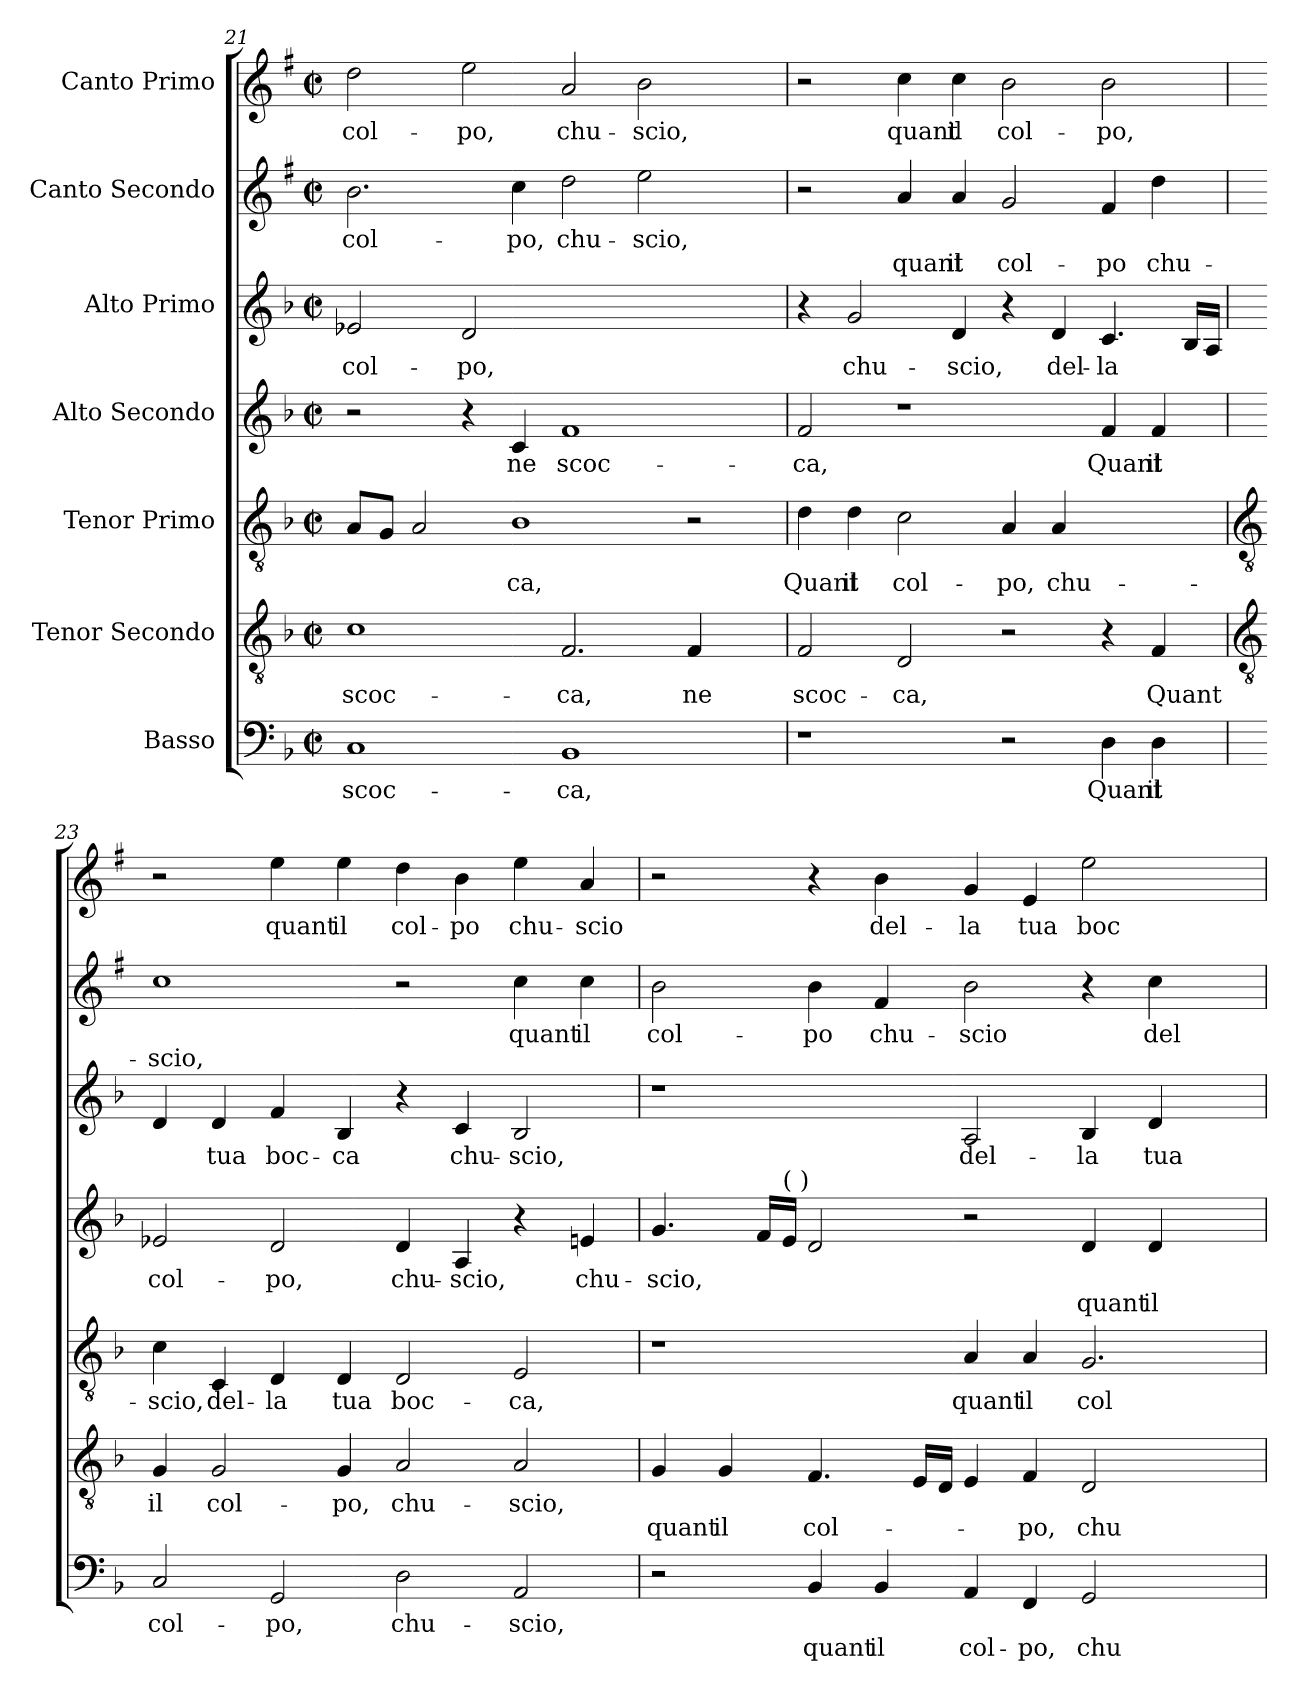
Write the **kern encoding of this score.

**kern	**text	**text	**kern	**text	**text	**kern	**text	**kern	**text	**text	**kern	**text	**kern	**text	**text	**kern	**text
*part7	*part7	*part7	*part6	*part6	*part6	*part5	*part5	*part4	*part4	*part4	*part3	*part3	*part2	*part2	*part2	*part1	*part1
*staff7	*staff7	*staff7	*staff6	*staff6	*staff6	*staff5	*staff5	*staff4	*staff4	*staff4	*staff3	*staff3	*staff2	*staff2	*staff2	*staff1	*staff1
*I"Basso	*	*	*I"Tenor Secondo	*	*	*I"Tenor Primo	*	*I"Alto Secondo	*	*	*I"Alto Primo	*	*I"Canto Secondo	*	*	*I"Canto Primo	*
*clefF4	*	*	*clefGv2	*	*	*clefGv2	*	*clefG2	*	*	*clefG2	*	*clefG2	*	*	*clefG2	*
*	*	*	*	*	*	*	*	*	*	*	*	*	*ITrd1c2	*	*	*ITrd1c2	*
*k[b-]	*	*	*k[b-]	*	*	*k[b-]	*	*k[b-]	*	*	*k[b-]	*	*k[b-]	*	*	*k[b-]	*
*F:	*	*	*F:	*	*	*F:	*	*F:	*	*	*F:	*	*F:	*	*	*F:	*
*M4/2	*	*	*M4/2	*	*	*M4/2	*	*M4/2	*	*	*M4/2	*	*M4/2	*	*	*M4/2	*
*met(c|)	*	*	*met(c|)	*	*	*met(c|)	*	*met(c|)	*	*	*met(c|)	*	*met(c|)	*	*	*met(c|)	*
=21	=21	=21	=21	=21	=21	=21	=21	=21	=21	=21	=21	=21	=21	=21	=21	=21	=21
!	!LO:LY:b	!	!	!LO:LY:b	!	!	!	!	!	!	!	!LO:LY:b	!	!LO:LY:b	!	!	!LO:LY:b
*	*	*	*	*	*	*	*	*	*	*	*	*	*	*	*	*^	*
1C	scoc-	.	1c	scoc-	.	8AL	.	2r	.	.	2e-X	col-	2.a	col-	.	2cc	0ryy	col-
.	.	.	.	.	.	8GJ	.	.	.	.	.	.	.	.	.	.	.	.
.	.	.	.	.	.	2A	.	.	.	.	.	.	.	.	.	.	.	.
!	!	!	!	!	!	!	!	!	!	!	!	!LO:LY:b	!	!	!	!	!	!LO:LY:b
.	.	.	.	.	.	.	.	4r	.	.	2d	-po,	.	.	.	2dd	.	-po,
!	!	!	!	!	!	!	!LO:LY:b	!	!LO:LY:b	!	!	!	!	!LO:LY:b	!	!	!	!
.	.	.	.	.	.	1B-	-ca,	4c	ne	.	.	.	4b-	-po,	.	.	.	.
!	!LO:LY:b	!	!	!LO:LY:b	!	!	!	!	!LO:LY:b	!	!	!	!	!LO:LY:b	!	!	!	!LO:LY:b
1BB-	-ca,	.	2.F	-ca,	.	.	.	1f	scoc-	.	1ryy	.	2cc	chu-	.	2g	.	chu-
!	!	!	!	!	!	!	!	!	!	!	!	!	!	!LO:LY:b	!	!	!	!LO:LY:b
.	.	.	.	.	.	.	.	.	.	.	.	.	2dd	-scio,	.	2a	.	-scio,
!	!	!	!	!LO:LY:b	!	!	!	!	!	!	!	!	!	!	!	!	!	!
.	.	.	4F	ne	.	2r	.	.	.	.	.	.	.	.	.	.	.	.
4ryy	.	.	4ryy	.	.	.	.	4ryy	.	.	4ryy	.	4ryy	.	.	4ryy	4ryy	.
!!LO:LB:g=z
=22	=22	=22	=22	=22	=22	=22	=22	=22	=22	=22	=22	=22	=22	=22	=22	=22	=22	=22
!	!	!	!	!LO:LY:b	!	!	!LO:LY:b	!	!LO:LY:b	!	!	!	!	!	!	!	!	!
*	*	*	*	*	*	*	*	*	*	*	*	*	*	*	*	*v	*v	*
1r	.	.	2F	scoc-	.	4d	Quant	2f	-ca,	.	4r	.	2r	.	.	2r	.
!	!	!	!	!	!	!	!LO:LY:b	!	!	!	!	!LO:LY:b	!	!	!	!	!
.	.	.	.	.	.	4d	il	.	.	.	2g	chu-	.	.	.	.	.
!	!	!	!	!LO:LY:b	!	!	!LO:LY:b	!	!	!	!	!	!	!	!LO:LY:b	!	!LO:LY:b
.	.	.	2D	-ca,	.	2c	col-	1r	.	.	.	.	4g	.	quant	4b-	quant
!	!	!	!	!	!	!	!	!	!	!	!	!LO:LY:b	!	!	!LO:LY:b	!	!LO:LY:b
.	.	.	.	.	.	.	.	.	.	.	4d	-scio,	4g	.	il	4b-	il
!	!	!	!	!	!	!	!LO:LY:b	!	!	!	!	!	!	!	!LO:LY:b	!	!LO:LY:b
2r	.	.	2r	.	.	4A	-po,	.	.	.	4r	.	2f	.	col-	2a	col-
!	!	!	!	!	!	!	!LO:LY:b	!	!	!	!	!LO:LY:b	!	!	!	!	!
.	.	.	.	.	.	4A	chu-	.	.	.	4d	del-	.	.	.	.	.
!	!LO:LY:b	!	!	!	!	!	!	!	!LO:LY:b	!	!	!LO:LY:b	!	!	!LO:LY:b	!	!LO:LY:b
4D	Quant	.	4r	.	.	2ryy	.	4f	Quant	.	4.c	-la	4e	.	-po	2a	-po,
!	!LO:LY:b	!	!	!LO:LY:b	!	!	!	!	!LO:LY:b	!	!	!	!	!	!LO:LY:b	!	!
4D	il	.	4F	Quant	.	.	.	4f	il	.	.	.	4cc	.	chu-	.	.
.	.	.	.	.	.	.	.	.	.	.	16B-LL	.	.	.	.	.	.
.	.	.	.	.	.	.	.	.	.	.	16AJJ	.	.	.	.	.	.
!!LO:LB:g=z
=23	=23	=23	=23	=23	=23	=23	=23	=23	=23	=23	=23	=23	=23	=23	=23	=23	=23
*	*	*	*clefGv2	*	*	*clefGv2	*	*	*	*	*	*	*	*	*	*	*
!	!LO:LY:b	!	!	!LO:LY:b	!	!	!LO:LY:b	!	!LO:LY:b	!	!	!	!	!	!LO:LY:b	!	!
2C	col-	.	4G	il	.	4c	-scio,	2e-X	col-	.	4d	.	1b-	.	-scio,	2r	.
!	!	!	!	!LO:LY:b	!	!	!LO:LY:b	!	!	!	!	!LO:LY:b	!	!	!	!	!
.	.	.	2G	col-	.	4C	del-	.	.	.	4d	tua	.	.	.	.	.
!	!LO:LY:b	!	!	!	!	!	!LO:LY:b	!	!LO:LY:b	!	!	!LO:LY:b	!	!	!	!	!LO:LY:b
2GG	-po,	.	.	.	.	4D	-la	2d	-po,	.	4f	boc-	.	.	.	4dd	quant
!	!	!	!	!LO:LY:b	!	!	!LO:LY:b	!	!	!	!	!LO:LY:b	!	!	!	!	!LO:LY:b
.	.	.	4G	-po,	.	4D	tua	.	.	.	4B-	-ca	.	.	.	4dd	il
!	!LO:LY:b	!	!	!LO:LY:b	!	!	!LO:LY:b	!	!LO:LY:b	!	!	!	!	!	!	!	!LO:LY:b
2D	chu-	.	2A	chu-	.	2D	boc-	4d	chu-	.	4r	.	2r	.	.	4cc	col-
!	!	!	!	!	!	!	!	!	!LO:LY:b	!	!	!LO:LY:b	!	!	!	!	!LO:LY:b
.	.	.	.	.	.	.	.	4A	-scio,	.	4c	chu-	.	.	.	4a	-po
!	!LO:LY:b	!	!	!LO:LY:b	!	!	!LO:LY:b	!	!	!	!	!LO:LY:b	!	!LO:LY:b	!	!	!LO:LY:b
2AA	-scio,	.	2A	-scio,	.	2E	-ca,	4r	.	.	2B-	-scio,	4b-	quant	.	4dd	chu-
!	!	!	!	!	!	!	!	!	!LO:LY:b	!	!	!	!	!LO:LY:b	!	!	!LO:LY:b
.	.	.	.	.	.	.	.	4en	chu-	.	.	.	4b-	il	.	4g	-scio
=24	=24	=24	=24	=24	=24	=24	=24	=24	=24	=24	=24	=24	=24	=24	=24	=24	=24
!	!	!	!	!	!LO:LY:b	!	!	!	!LO:LY:b	!	!	!	!	!LO:LY:b	!	!	!
2r	.	.	4G	.	quant	1r	.	4.g	-scio,	.	1r	.	2a	col-	.	2r	.
!	!	!	!	!	!LO:LY:b	!	!	!	!	!	!	!	!	!	!	!	!
.	.	.	4G	.	il	.	.	.	.	.	.	.	.	.	.	.	.
.	.	.	.	.	.	.	.	16fLL	.	.	.	.	.	.	.	.	.
!	!	!	!	!	!	!	!	!LO:TX:a:t=(  )	!	!	!	!	!	!	!	!	!
.	.	.	.	.	.	.	.	16eJJ	.	.	.	.	.	.	.	.	.
!	!	!LO:LY:b	!	!	!LO:LY:b	!	!	!	!	!	!	!	!	!LO:LY:b	!	!	!
4BB-	.	quant	4.F	.	col-	.	.	2d	.	.	.	.	4a	-po	.	4r	.
!	!	!LO:LY:b	!	!	!	!	!	!	!	!	!	!	!	!LO:LY:b	!	!	!LO:LY:b
4BB-	.	il	.	.	.	.	.	.	.	.	.	.	4e	chu-	.	4a	del-
.	.	.	16ELL	.	.	.	.	.	.	.	.	.	.	.	.	.	.
.	.	.	16DJJ	.	.	.	.	.	.	.	.	.	.	.	.	.	.
!	!	!LO:LY:b	!	!	!	!	!LO:LY:b	!	!	!	!	!LO:LY:b	!	!LO:LY:b	!	!	!LO:LY:b
4AA	.	col-	4E	.	.	4A	quant	2r	.	.	2A	del-	2a	-scio	.	4f	-la
!	!	!LO:LY:b	!	!	!LO:LY:b	!	!LO:LY:b	!	!	!	!	!	!	!	!	!	!LO:LY:b
4FF	.	-po,	4F	.	-po,	4A	il	.	.	.	.	.	.	.	.	4d	tua
!	!	!LO:LY:b	!	!	!LO:LY:b	!	!LO:LY:b	!	!	!LO:LY:b	!	!LO:LY:b	!	!	!	!	!LO:LY:b
2GG	.	chu-	2D	.	chu-	2.G	col-	4d	.	quant	4B-	-la	4r	.	.	2dd	boc-
!	!	!	!	!	!	!	!	!	!	!LO:LY:b	!	!LO:LY:b	!	!LO:LY:b	!	!	!
.	.	.	.	.	.	.	.	4d	.	il	4d	tua	4b-	del-	.	.	.
4ryy	.	.	4ryy	.	.	.	.	4ryy	.	.	4ryy	.	4ryy	.	.	4ryy	.
=	=	=	=	=	=	=	=	=	=	=	=	=	=	=	=	=	=
*-	*-	*-	*-	*-	*-	*-	*-	*-	*-	*-	*-	*-	*-	*-	*-	*-	*-
